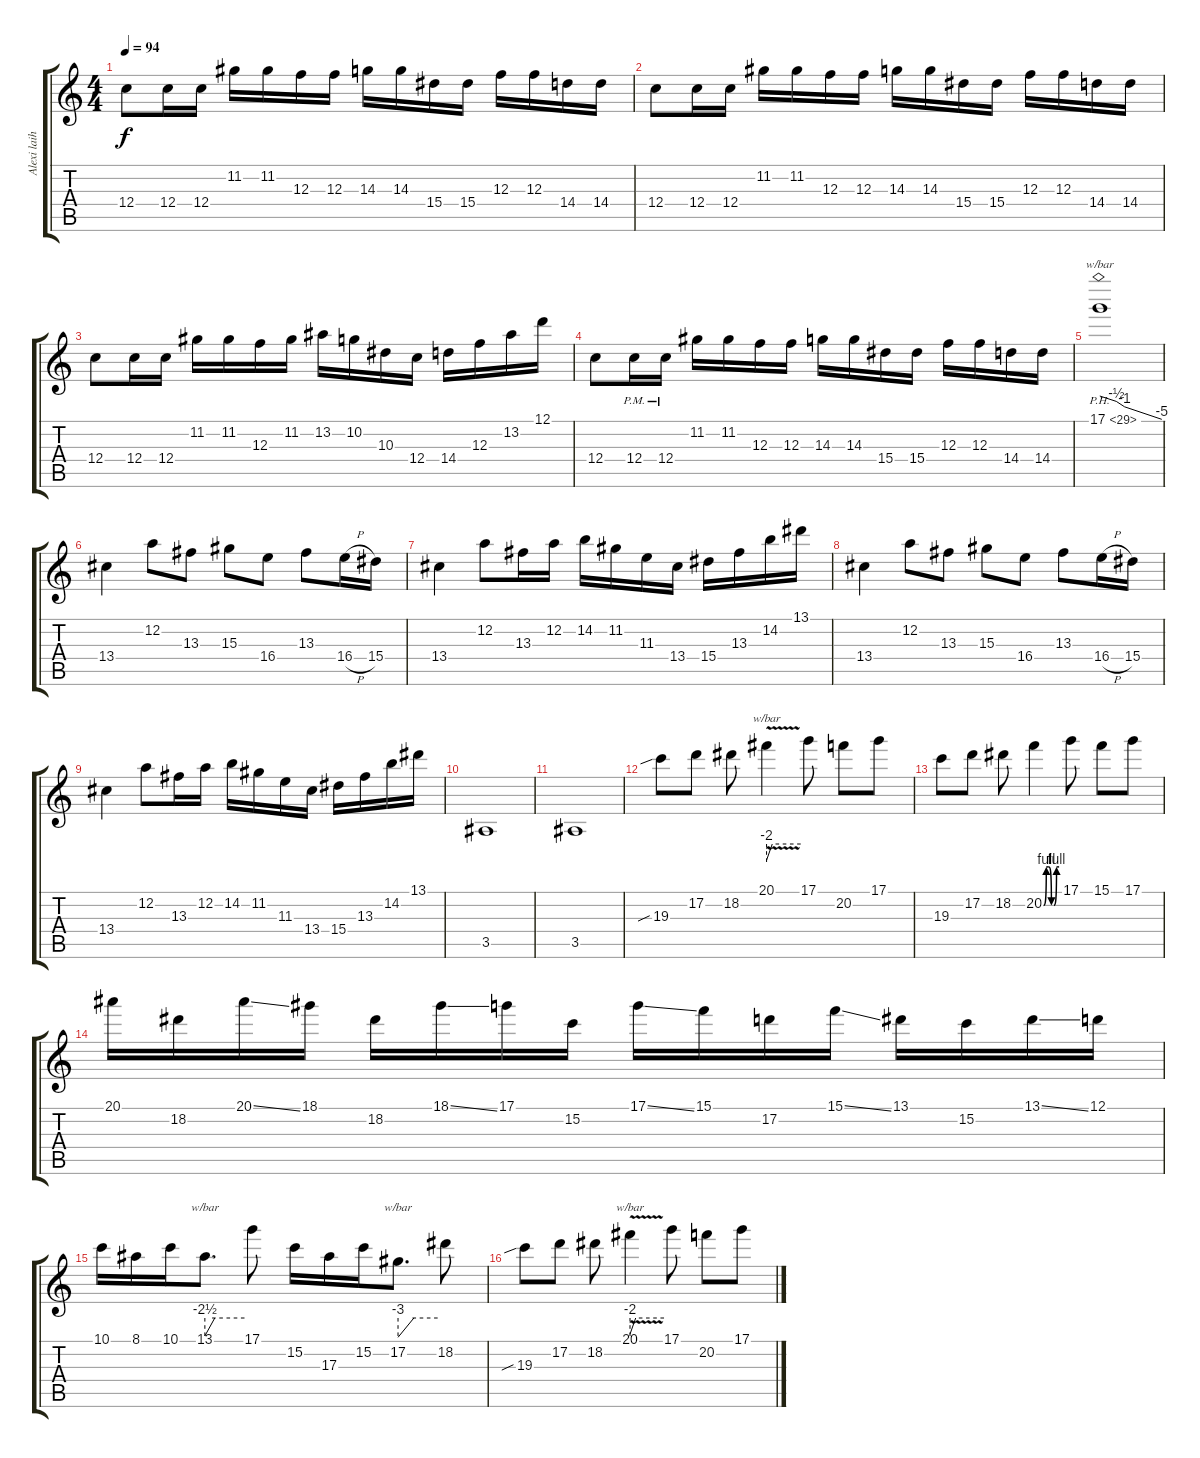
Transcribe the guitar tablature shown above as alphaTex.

\track ("Alexi laiho lead" "Alexi laih") {instrument distortionguitar}
\staff {score tabs}
\tuning (D4 A3 F3 C3 G2 C2) {hide}
\ts (4 4)
\tempo 94
\clef g2
\ks c
12.4.8{dy f} 12.4.16 12.4.16 11.2.16 11.2.16 12.3.16 12.3.16 14.3.16 14.3.16 15.4.16 15.4.16 12.3.16 12.3.16 14.4.16 14.4.16 |
12.4.8 12.4.16 12.4.16 11.2.16 11.2.16 12.3.16 12.3.16 14.3.16 14.3.16 15.4.16 15.4.16 12.3.16 12.3.16 14.4.16 14.4.16 |
12.4.8 12.4.16 12.4.16 11.2.16 11.2.16 12.3.16 11.2.16 13.2.16 10.2.16 10.3.16 12.4.16 14.4.16 12.3.16 13.2.16 12.1.16 |
12.4.8 12.4{pm}.16 12.4{pm}.16 11.2.16 11.2.16 12.3.16 12.3.16 14.3.16 14.3.16 15.4.16 15.4.16 12.3.16 12.3.16 14.4.16 14.4.16 |
17.1{ph 12}.1{tbe (custom default 0 0 16 -2 24 -4 60 -20)} |
13.4.4 12.2.8 13.3.8 15.3.8 16.4.8 13.3.8 16.4{h}.16 15.4.16 |
13.4.4 12.2.8 13.3.16 12.2.16 14.2.16 11.2.16 11.3.16 13.4.16 15.4.16 13.3.16 14.2.16 13.1.16 |
13.4.4 12.2.8 13.3.8 15.3.8 16.4.8 13.3.8 16.4{h}.16 15.4.16 |
13.4.4 12.2.8 13.3.16 12.2.16 14.2.16 11.2.16 11.3.16 13.4.16 15.4.16 13.3.16 14.2.16 13.1.16 |
3.5.1 |
3.5.1 |
19.3{sib}.8 17.2.8 18.2.8 20.1{v}.4{tbe (custom default 0 -8 10 0 60 0)} 17.1.8 20.2.8 17.1.8 |
19.3.8 17.2.8 18.2.8 20.2{be (custom 0 0 10 4 20 4 30 0 40 0 50 4 60 4)}.4 17.1.8 15.1.8 17.1.8 |
20.1.16 18.2.16 20.1{ss}.16 18.1.16 18.2.16 18.1{ss}.16 17.1.16 15.2.16 17.1{ss}.16 15.1.16 17.2.16 15.1{ss}.16 13.1.16 15.2.16 13.1{ss}.16 12.1.16 |
10.1.16 8.1.16 10.1.16 13.1.8{d tbe (custom default 0 -10 15 0 60 0)} 17.1.8 15.2.16 17.3.16 15.2.16 17.2.8{d tbe (custom default 0 -12 24 0 60 0)} 18.2.8 |
19.3{sib}.8 17.2.8 18.2.8 20.1{v}.4{tbe (custom default 0 -8 10 0 60 0)} 17.1.8 20.2.8 17.1.8
